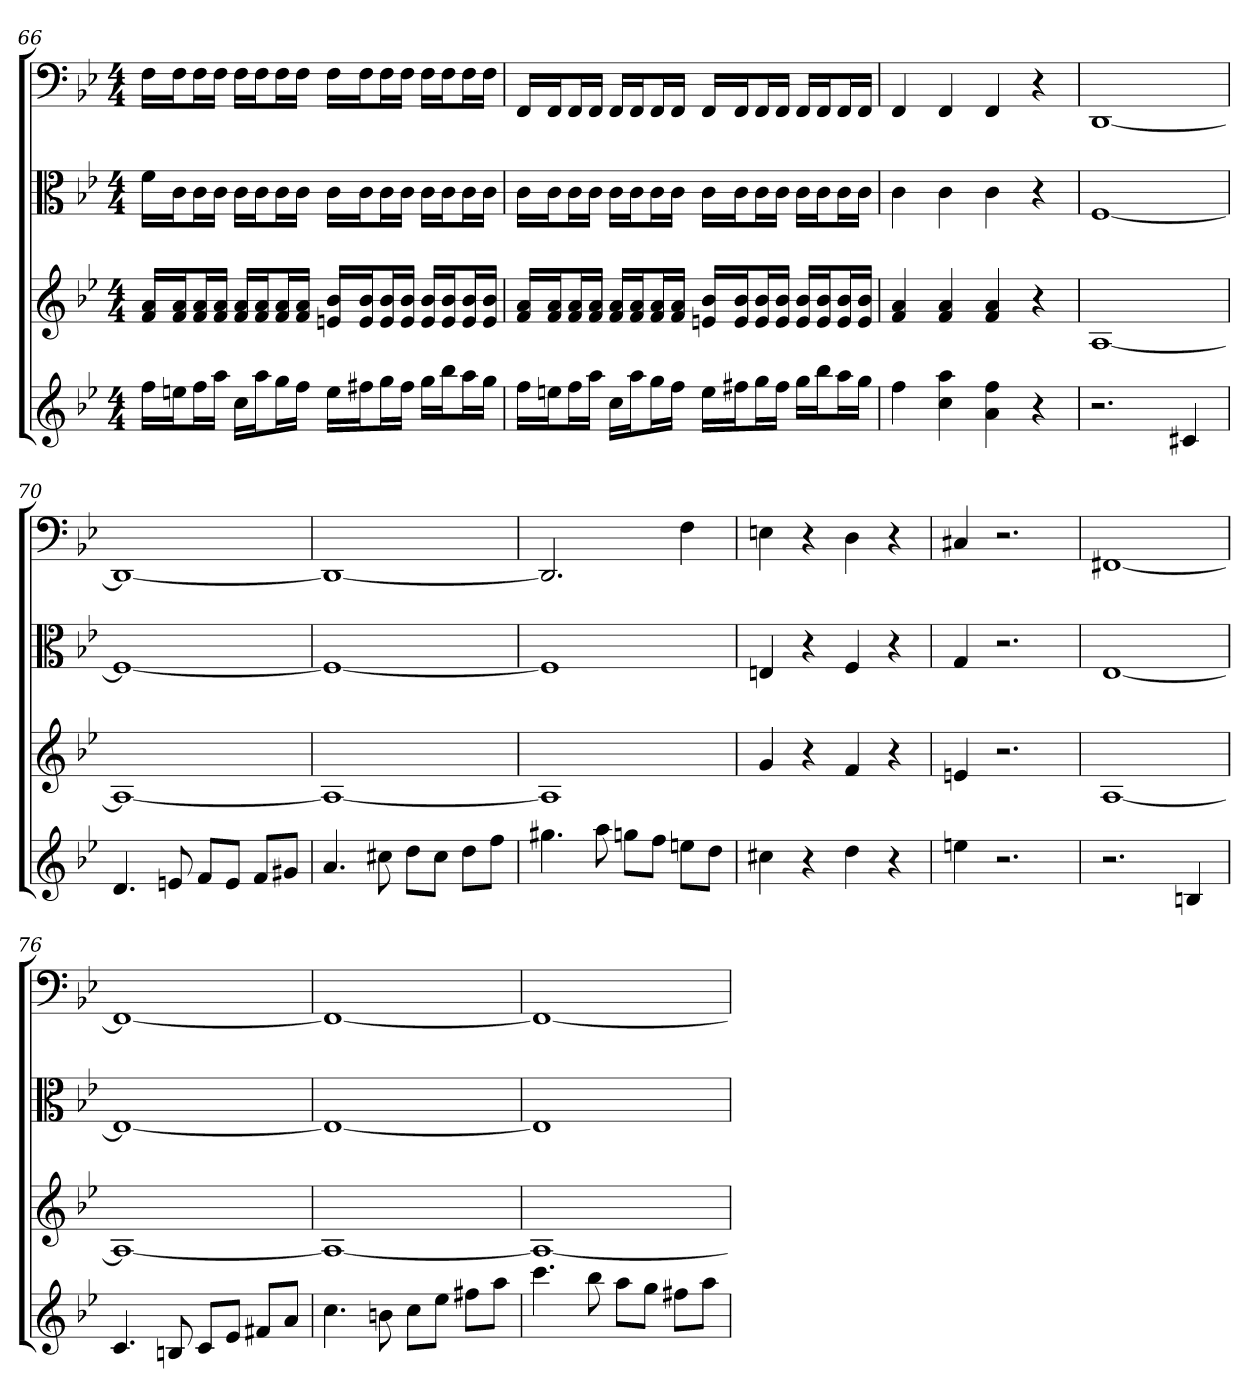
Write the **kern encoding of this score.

**kern	**kern	**kern	**kern
*part4	*part3	*part2	*part1
*staff4	*staff3	*staff2	*staff1
*	*	*clefC3	*clefF4
*k[b-e-]	*k[b-e-]	*k[b-e-]	*k[b-e-]
*B-:	*B-:	*B-:	*B-:
*M4/4	*M4/4	*M4/4	*M4/4
=66	=66	=66	=66
16ffLL	16f 16aLL	16f\LL	16F\LL
16eenJ	16f 16aJ	16c\J	16F\J
16ffL	16f 16aL	16c\L	16F\L
16aaJJ	16f 16aJJ	16c\JJ	16F\JJ
16ccLL	16f 16aLL	16c\LL	16F\LL
16aaJ	16f 16aJ	16c\J	16F\J
16ggL	16f 16aL	16c\L	16F\L
16ffJJ	16f 16aJJ	16c\JJ	16F\JJ
16eeLL	16en 16b-LL	16c\LL	16F\LL
16ff#XJ	16e 16b-J	16c\J	16F\J
16ggL	16e 16b-L	16c\L	16F\L
16ff#JJ	16e 16b-JJ	16c\JJ	16F\JJ
16ggLL	16e 16b-LL	16c\LL	16F\LL
16bb-J	16e 16b-J	16c\J	16F\J
16aaL	16e 16b-L	16c\L	16F\L
16ggJJ	16e 16b-JJ	16c\JJ	16F\JJ
=67	=67	=67	=67
16ffLL	16f 16aLL	16c\LL	16FF/LL
16eenJ	16f 16aJ	16c\J	16FF/J
16ffL	16f 16aL	16c\L	16FF/L
16aaJJ	16f 16aJJ	16c\JJ	16FF/JJ
16ccLL	16f 16aLL	16c\LL	16FF/LL
16aaJ	16f 16aJ	16c\J	16FF/J
16ggL	16f 16aL	16c\L	16FF/L
16ffJJ	16f 16aJJ	16c\JJ	16FF/JJ
16eeLL	16en 16b-LL	16c\LL	16FF/LL
16ff#XJ	16e 16b-J	16c\J	16FF/J
16ggL	16e 16b-L	16c\L	16FF/L
16ff#JJ	16e 16b-JJ	16c\JJ	16FF/JJ
16ggLL	16e 16b-LL	16c\LL	16FF/LL
16bb-J	16e 16b-J	16c\J	16FF/J
16aaL	16e 16b-L	16c\L	16FF/L
16ggJJ	16e 16b-JJ	16c\JJ	16FF/JJ
=68	=68	=68	=68
4ff	4f 4a	4c	4FF
4cc 4aa	4f 4a	4c	4FF
4a 4ff	4f 4a	4c	4FF
4r	4r	4r	4r
=69	=69	=69	=69
2.r	[1A	[1F	[1DD
4c#X	.	.	.
=70	=70	=70	=70
4.d	1A_	1F_	1DD_
8en	.	.	.
8fL	.	.	.
8eJ	.	.	.
8fL	.	.	.
8g#XJ	.	.	.
=71	=71	=71	=71
4.a	1A_	1F_	1DD_
8cc#X	.	.	.
8ddL	.	.	.
8cc#J	.	.	.
8ddL	.	.	.
8ffJ	.	.	.
=72	=72	=72	=72
4.gg#X	1A]	1F]	2.DD]
8aa	.	.	.
8ggnL	.	.	.
8ffJ	.	.	.
8eenL	.	.	4F
8ddJ	.	.	.
=73	=73	=73	=73
4cc#X	4g	4En	4En
4r	4r	4r	4r
4dd	4f	4F	4D
4r	4r	4r	4r
=74	=74	=74	=74
4een	4en	4G	4C#X
2.r	2.r	2.r	2.r
=75	=75	=75	=75
2.r	[1A	[1E-	[1FF#X
4Bn	.	.	.
=76	=76	=76	=76
4.c	1A_	1E-_	1FF#_
8Bn	.	.	.
8cL	.	.	.
8e-J	.	.	.
8f#XL	.	.	.
8aJ	.	.	.
=77	=77	=77	=77
4.cc	1A_	1E-_	1FF#_
8bn	.	.	.
8ccL	.	.	.
8ee-J	.	.	.
8ff#XL	.	.	.
8aaJ	.	.	.
=78	=78	=78	=78
4.ccc	1A_	1E-]	1FF#_
8bb-	.	.	.
8aaL	.	.	.
8ggJ	.	.	.
8ff#XL	.	.	.
8aaJ	.	.	.
=	=	=	=
*-	*-	*-	*-
